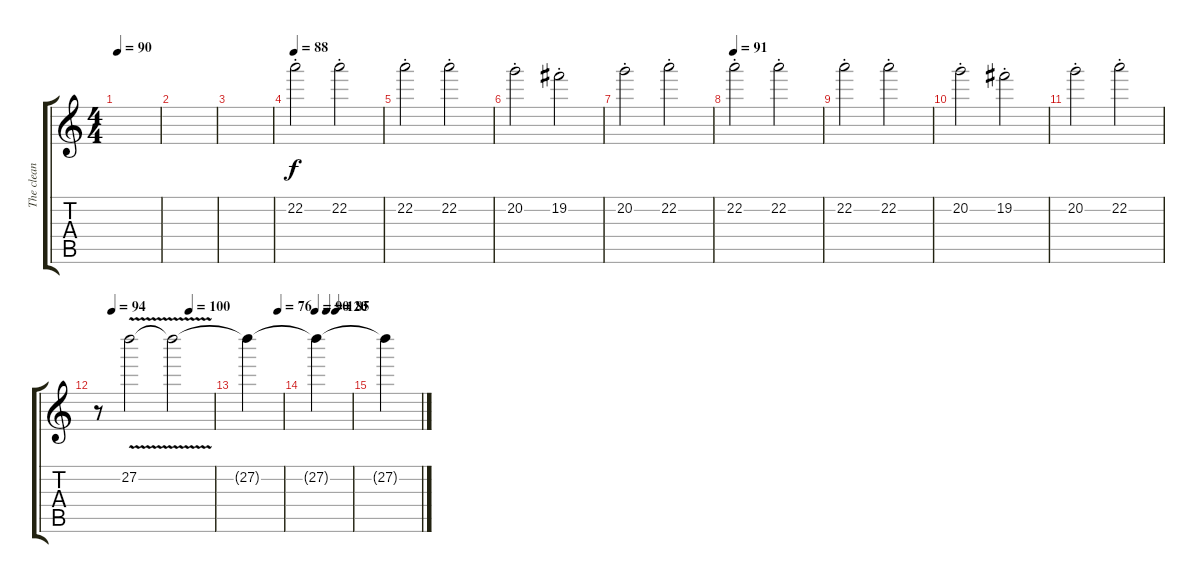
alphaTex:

\track ("The clean guitar" "The clean ") {instrument electricguitarclean}
\staff {score tabs}
\tuning (E4 B3 G3 D3 A2 E2) {hide}
\ts (4 4)
\tempo 90
\clef g2
\ks c
|
|
|
\tempo 88
22.2{st}.2{volume 11 instrument orchestralharp} 22.2{st}.2 |
22.2{st}.2 22.2{st}.2 |
20.2{st}.2 19.2{st}.2 |
20.2{st}.2 22.2{st}.2 |
\tempo 91
22.2{st}.2 22.2{st}.2 |
22.2{st}.2 22.2{st}.2 |
20.2{st}.2 19.2{st}.2 |
20.2{st}.2 22.2{st}.2 |
\tempo (94 0.125)
\tempo (100 0.7916666666666666)
r.8 27.2{v}.2 27.2{t}.2 |
\tempo (76 0.875)
27.2{t}.4 |
\tempo 90
\tempo (120 0.3125)
\tempo (85 0.5625)
27.2{t}.4 |
27.2{t}.4
